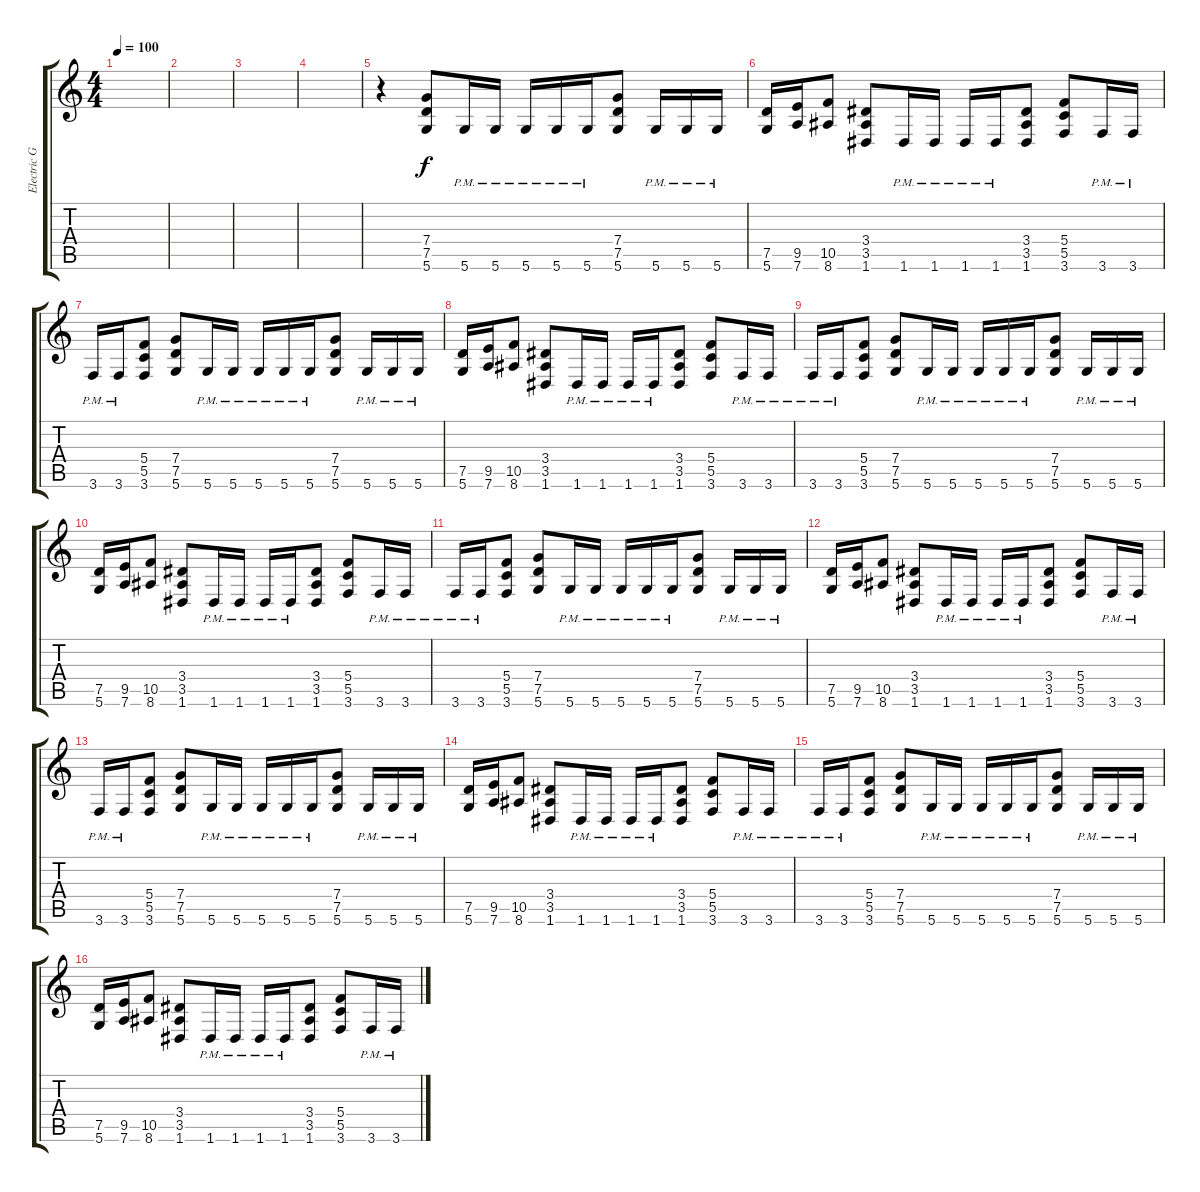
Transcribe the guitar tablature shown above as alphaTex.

\track ("Electric Guitar Rythm" "Electric G") {instrument overdrivenguitar}
\staff {score tabs}
\tuning (D4 A3 F3 C3 G2 D2) {hide}
\ts (4 4)
\tempo 100
\clef g2
\ks c
|
|
|
|
r.4 (7.4 7.5 5.6).8 5.6{pm}.16 5.6{pm}.16 5.6{pm}.16 5.6{pm}.16 5.6{pm}.16 (7.4 7.5 5.6).8 5.6{pm}.16 5.6{pm}.16 5.6{pm}.16 |
(7.5 5.6).16 (9.5 7.6).16 (10.5 8.6).8 (3.4 3.5 1.6).8 1.6{pm}.16 1.6{pm}.16 1.6{pm}.16 1.6{pm}.16 (3.4 3.5 1.6).8 (5.4 5.5 3.6).8 3.6{pm}.16 3.6{pm}.16 |
3.6{pm}.16 3.6{pm}.16 (5.4 5.5 3.6).8 (7.4 7.5 5.6).8 5.6{pm}.16 5.6{pm}.16 5.6{pm}.16 5.6{pm}.16 5.6{pm}.16 (7.4 7.5 5.6).8 5.6{pm}.16 5.6{pm}.16 5.6{pm}.16 |
(7.5 5.6).16 (9.5 7.6).16 (10.5 8.6).8 (3.4 3.5 1.6).8 1.6{pm}.16 1.6{pm}.16 1.6{pm}.16 1.6{pm}.16 (3.4 3.5 1.6).8 (5.4 5.5 3.6).8 3.6{pm}.16 3.6{pm}.16 |
3.6{pm}.16 3.6{pm}.16 (5.4 5.5 3.6).8 (7.4 7.5 5.6).8 5.6{pm}.16 5.6{pm}.16 5.6{pm}.16 5.6{pm}.16 5.6{pm}.16 (7.4 7.5 5.6).8 5.6{pm}.16 5.6{pm}.16 5.6{pm}.16 |
(7.5 5.6).16 (9.5 7.6).16 (10.5 8.6).8 (3.4 3.5 1.6).8 1.6{pm}.16 1.6{pm}.16 1.6{pm}.16 1.6{pm}.16 (3.4 3.5 1.6).8 (5.4 5.5 3.6).8 3.6{pm}.16 3.6{pm}.16 |
3.6{pm}.16 3.6{pm}.16 (5.4 5.5 3.6).8 (7.4 7.5 5.6).8 5.6{pm}.16 5.6{pm}.16 5.6{pm}.16 5.6{pm}.16 5.6{pm}.16 (7.4 7.5 5.6).8 5.6{pm}.16 5.6{pm}.16 5.6{pm}.16 |
(7.5 5.6).16 (9.5 7.6).16 (10.5 8.6).8 (3.4 3.5 1.6).8 1.6{pm}.16 1.6{pm}.16 1.6{pm}.16 1.6{pm}.16 (3.4 3.5 1.6).8 (5.4 5.5 3.6).8 3.6{pm}.16 3.6{pm}.16 |
3.6{pm}.16 3.6{pm}.16 (5.4 5.5 3.6).8 (7.4 7.5 5.6).8 5.6{pm}.16 5.6{pm}.16 5.6{pm}.16 5.6{pm}.16 5.6{pm}.16 (7.4 7.5 5.6).8 5.6{pm}.16 5.6{pm}.16 5.6{pm}.16 |
(7.5 5.6).16 (9.5 7.6).16 (10.5 8.6).8 (3.4 3.5 1.6).8 1.6{pm}.16 1.6{pm}.16 1.6{pm}.16 1.6{pm}.16 (3.4 3.5 1.6).8 (5.4 5.5 3.6).8 3.6{pm}.16 3.6{pm}.16 |
3.6{pm}.16 3.6{pm}.16 (5.4 5.5 3.6).8 (7.4 7.5 5.6).8 5.6{pm}.16 5.6{pm}.16 5.6{pm}.16 5.6{pm}.16 5.6{pm}.16 (7.4 7.5 5.6).8 5.6{pm}.16 5.6{pm}.16 5.6{pm}.16 |
(7.5 5.6).16 (9.5 7.6).16 (10.5 8.6).8 (3.4 3.5 1.6).8 1.6{pm}.16 1.6{pm}.16 1.6{pm}.16 1.6{pm}.16 (3.4 3.5 1.6).8 (5.4 5.5 3.6).8 3.6{pm}.16 3.6{pm}.16
